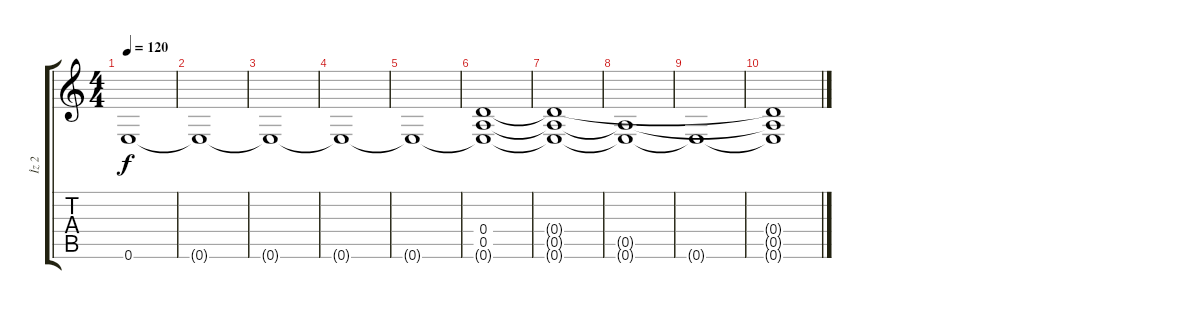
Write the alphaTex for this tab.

\track ("İz 2" "İz 2") {instrument electricguitarmuted}
\staff {score tabs}
\tuning (E4 B3 G3 D3 A2 E2) {hide}
\ts (4 4)
\tempo 120
\clef g2
\ks c
0.6{t}.1{dy f} |
0.6{t}.1 |
0.6{t}.1 |
0.6{t}.1 |
0.6{t}.1 |
(0.4 0.5 0.6{t}).1 |
(0.4{t} 0.5{t} 0.6{t}).1 |
(0.5{t} 0.6{t}).1 |
0.6{t}.1 |
(0.4{t} 0.5{t} 0.6{t}).1
